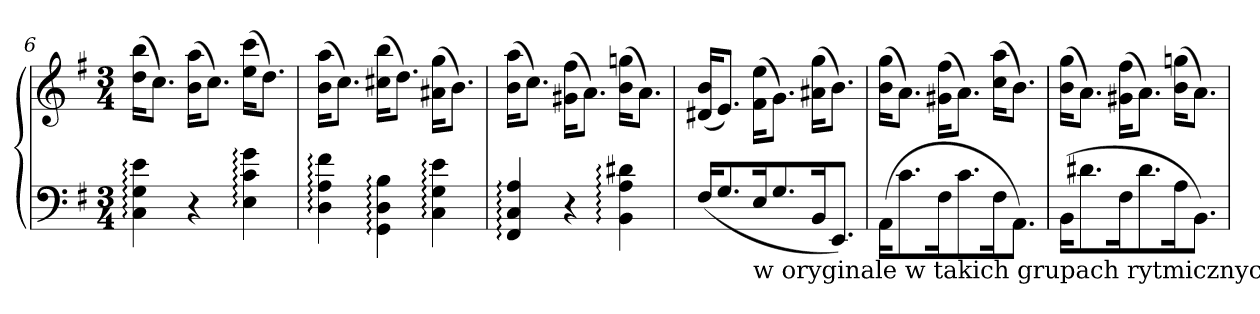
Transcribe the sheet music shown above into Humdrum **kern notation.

**kern	**kern
*part1	*part1
*staff2	*staff1
*clefF4	*clefG2
*k[f#]	*k[f#]
*M3/4	*M3/4
=6	=6
4C: 4G: 4e:	(16dd 16bbKL
.	8.ccJ)
4r	(16b 16aaKL
.	8.ccJ)
4E: 4c: 4g:	(16ee 16cccKL
.	8.ddJ)
=7	=7
4D: 4A: 4f#:	(16b 16aaKL
.	8.ccJ)
4GG: 4D: 4B:	(16cc#X 16bbKL
.	8.ddJ)
4C: 4G: 4e:	(16a#X 16ggKL
.	8.bJ)
=8	=8
4FF#: 4C: 4A:	(16b 16aaKL
.	8.ccJ)
4r	(16g#X 16ff#KL
.	8.aJ)
4BB: 4A: 4d#X:	(16b 16ggnKL
.	8.aJ)
=9	=9
(16F#KL	(16d#X 16bKL
8.G	8.eJ)
!LO:TX:b:t=w oryginale w takich grupach rytmicznych środkowe belki od szesnastek są w drugą stronę	!
16EK	(16f#\ 16ee\KL
8.G	8.gJ)
16BBK	(16a#X 16ggKL
8.EEJ)	8.bJ)
=10	=10
(16AAKL	(16b 16ggKL
8.c	8.aJ)
16F#K	(16g#X 16ff#KL
8.c	8.aJ)
16F#K	(16cc 16aaKL
8.AAJ)	8.bJ)
=11	=11
(16BBKL	(16b 16ggKL
8.d#X	8.aJ)
16F#K	(16g#X 16ff#KL
8.d#	8.aJ)
16AK	(16b 16ggnKL
8.BBJ)	8.aJ)
=	=
*-	*-
